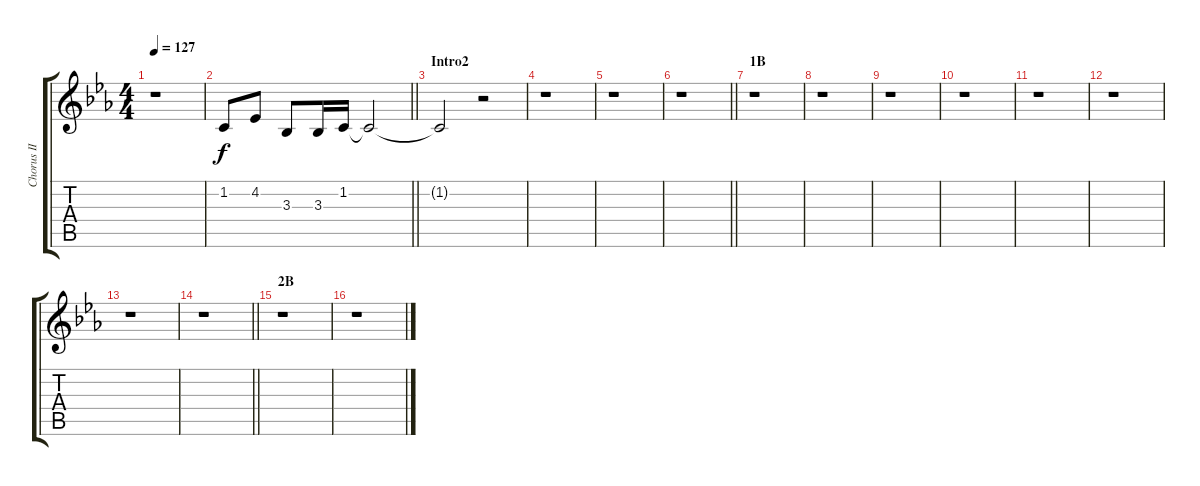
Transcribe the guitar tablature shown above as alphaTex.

\track ("Chorus II" "Chorus II") {instrument voiceoohs}
\staff {score tabs}
\tuning (E4 B3 G3 D3 A2 E2) {hide}
\ts (4 4)
\tempo 127
\clef g2
\ks eb
r.1{dy f} |
\barLineRight lightlight
1.2.8 4.2.8 3.3.8 3.3.16 1.2.16 1.2{t}.2 |
\section ("" "Intro2")
1.2{t}.2 r.2 |
r.1 |
r.1 |
\barLineRight lightlight
r.1 |
\section ("" "1B")
r.1 |
r.1 |
r.1 |
r.1 |
r.1 |
r.1 |
r.1 |
\barLineRight lightlight
r.1 |
\section ("" "2B")
r.1 |
r.1
